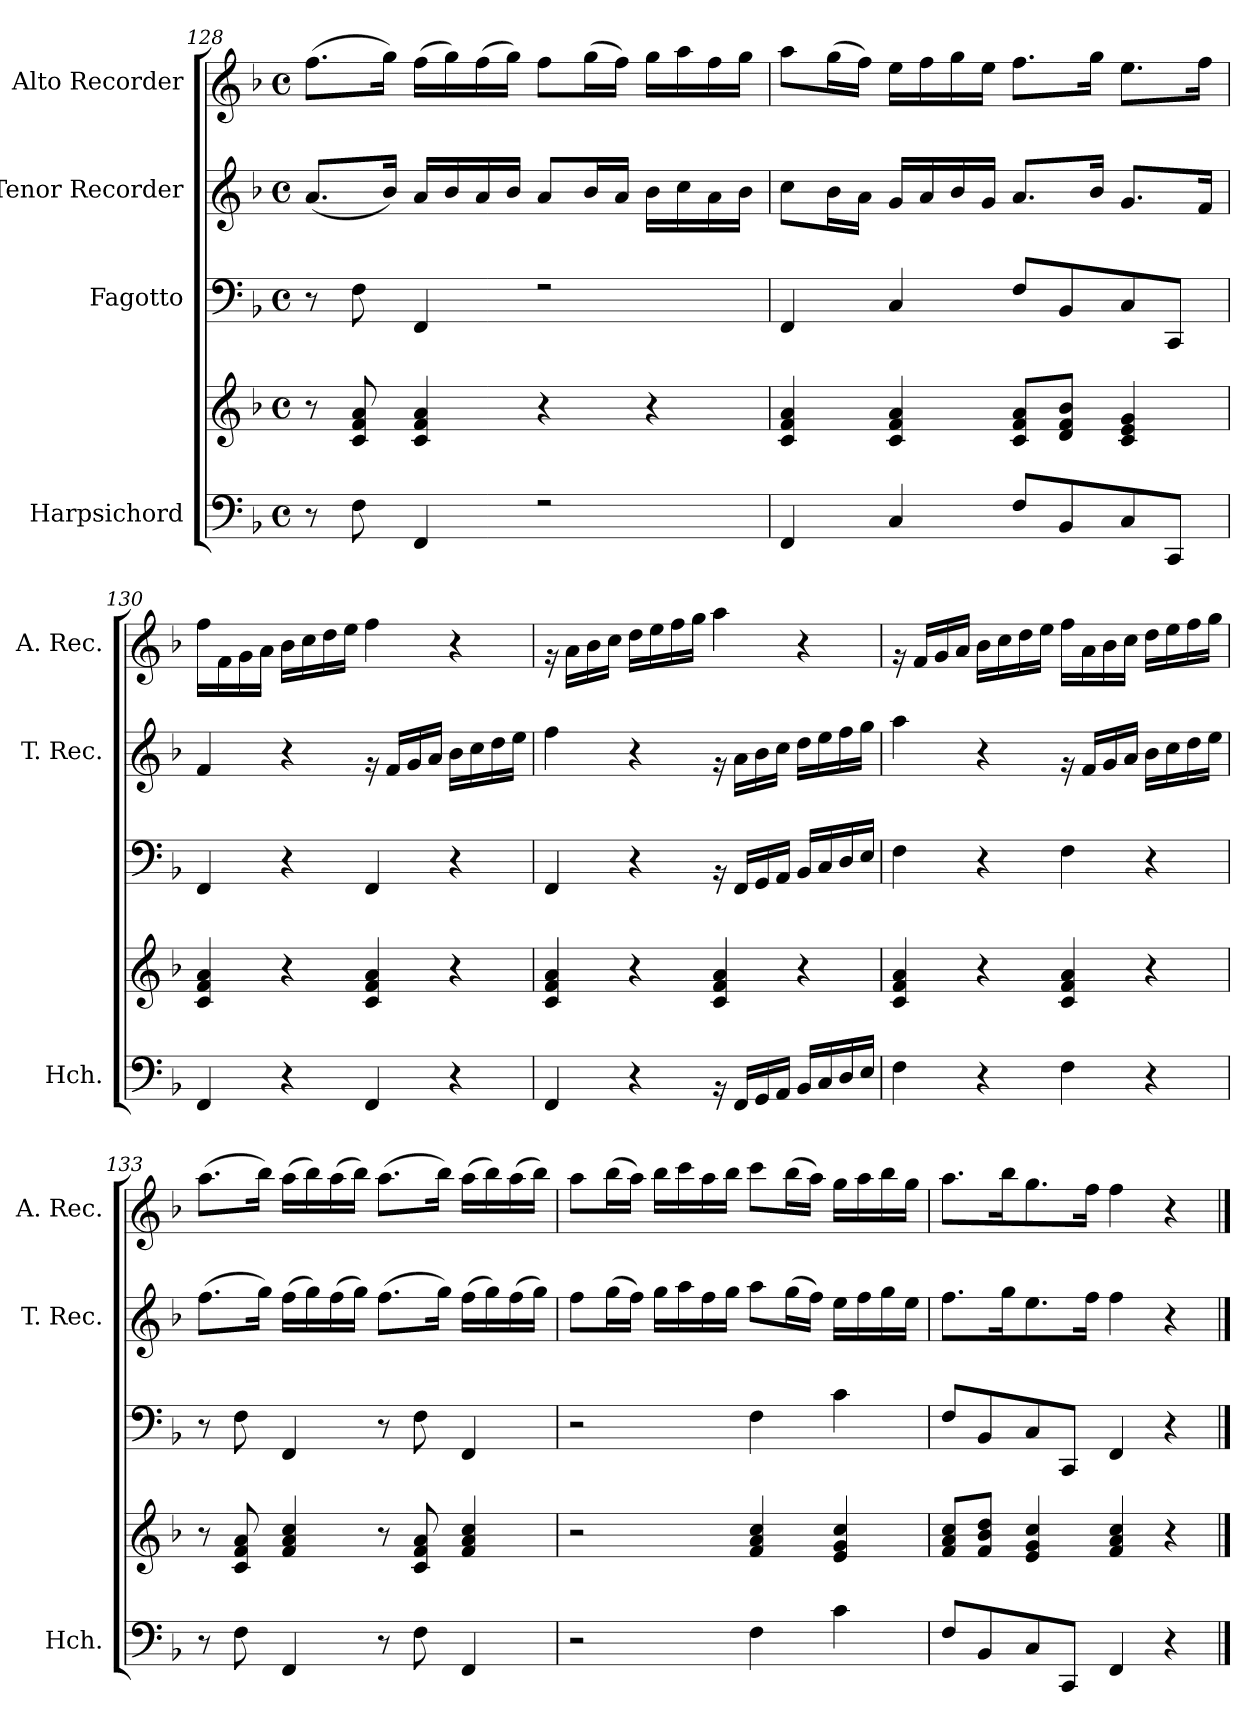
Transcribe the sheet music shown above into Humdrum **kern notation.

**kern	**kern	**kern	**kern	**kern
*part4	*part4	*part3	*part2	*part1
*staff5	*staff4	*staff3	*staff2	*staff1
*I"Harpsichord	*	*I"Fagotto	*I"Tenor Recorder	*I"Alto Recorder
*I'Hch.	*	*	*I'T. Rec.	*I'A. Rec.
*clefF4	*clefG2	*clefF4	*clefG2	*clefG2
*k[b-]	*k[b-]	*k[b-]	*k[b-]	*k[b-]
*M4/4	*M4/4	*M4/4	*M4/4	*M4/4
*met(c)	*met(c)	*met(c)	*met(c)	*met(c)
=128	=128	=128	=128	=128
8r	8r	8r	(8.a/L	(8.ff\L
8F\	8c/ 8f/ 8a/	8F\	.	.
.	.	.	16b-/Jk)	16gg\Jk)
4FF/	4c/ 4f/ 4a/	4FF/	16a/LL	(16ff\LL
.	.	.	16b-/	16gg\)
.	.	.	16a/	(16ff\
.	.	.	16b-/JJ	16gg\JJ)
2rF	4r	2rF	8a/L	8ff\L
.	.	.	16b-/L	(16gg\L
.	.	.	16a/JJ	16ff\JJ)
.	4r	.	16b-\LL	16gg\LL
.	.	.	16cc\	16aa\
.	.	.	16a\	16ff\
.	.	.	16b-\JJ	16gg\JJ
=129	=129	=129	=129	=129
4FF/	4c/ 4f/ 4a/	4FF/	8cc\L	8aa\L
.	.	.	16b-\L	(16gg\L
.	.	.	16a\JJ	16ff\JJ)
4C/	4c/ 4f/ 4a/	4C/	16g/LL	16ee\LL
.	.	.	16a/	16ff\
.	.	.	16b-/	16gg\
.	.	.	16g/JJ	16ee\JJ
8F/L	8c/ 8f/ 8a/L	8F/L	8.a/L	8.ff\L
8BB-/	8d/ 8f/ 8b-/J	8BB-/	.	.
.	.	.	16b-/Jk	16gg\Jk
8C/	4c/ 4e/ 4g/	8C/	8.g/L	8.ee\L
8CC/J	.	8CC/J	.	.
.	.	.	16f/Jk	16ff\Jk
=130	=130	=130	=130	=130
4FF/	4c/ 4f/ 4a/	4FF/	4f/	16ff\LL
.	.	.	.	16f\
.	.	.	.	16g\
.	.	.	.	16a\JJ
4r	4r	4r	4r	16b-\LL
.	.	.	.	16cc\
.	.	.	.	16dd\
.	.	.	.	16ee\JJ
4FF/	4c/ 4f/ 4a/	4FF/	16rg	4ff\
.	.	.	16f/LL	.
.	.	.	16g/	.
.	.	.	16a/JJ	.
4r	4r	4r	16b-\LL	4r
.	.	.	16cc\	.
.	.	.	16dd\	.
.	.	.	16ee\JJ	.
!!LO:LB:g=z
=131	=131	=131	=131	=131
4FF/	4c/ 4f/ 4a/	4FF/	4ff\	16rg
.	.	.	.	16a\LL
.	.	.	.	16b-\
.	.	.	.	16cc\JJ
4r	4r	4r	4r	16dd\LL
.	.	.	.	16ee\
.	.	.	.	16ff\
.	.	.	.	16gg\JJ
16rBB	4c/ 4f/ 4a/	16rBB	16rg	4aa\
16FF/LL	.	16FF/LL	16a\LL	.
16GG/	.	16GG/	16b-\	.
16AA/JJ	.	16AA/JJ	16cc\JJ	.
16BB-/LL	4r	16BB-/LL	16dd\LL	4r
16C/	.	16C/	16ee\	.
16D/	.	16D/	16ff\	.
16E/JJ	.	16E/JJ	16gg\JJ	.
=132	=132	=132	=132	=132
4F\	4c/ 4f/ 4a/	4F\	4aa\	16rg
.	.	.	.	16f/LL
.	.	.	.	16g/
.	.	.	.	16a/JJ
4r	4r	4r	4r	16b-\LL
.	.	.	.	16cc\
.	.	.	.	16dd\
.	.	.	.	16ee\JJ
4F\	4c/ 4f/ 4a/	4F\	16rg	16ff\LL
.	.	.	16f/LL	16a\
.	.	.	16g/	16b-\
.	.	.	16a/JJ	16cc\JJ
4r	4r	4r	16b-\LL	16dd\LL
.	.	.	16cc\	16ee\
.	.	.	16dd\	16ff\
.	.	.	16ee\JJ	16gg\JJ
=133	=133	=133	=133	=133
8r	8r	8r	(8.ff\L	(8.aa\L
8F\	8c/ 8f/ 8a/	8F\	.	.
.	.	.	16gg\Jk)	16bb-\Jk)
4FF/	4f/ 4a/ 4cc/	4FF/	(16ff\LL	(16aa\LL
.	.	.	16gg\)	16bb-\)
.	.	.	(16ff\	(16aa\
.	.	.	16gg\JJ)	16bb-\JJ)
8r	8r	8r	(8.ff\L	(8.aa\L
8F\	8c/ 8f/ 8a/	8F\	.	.
.	.	.	16gg\Jk)	16bb-\Jk)
4FF/	4f/ 4a/ 4cc/	4FF/	(16ff\LL	(16aa\LL
.	.	.	16gg\)	16bb-\)
.	.	.	(16ff\	(16aa\
.	.	.	16gg\JJ)	16bb-\JJ)
=134	=134	=134	=134	=134
2r	2r	2r	8ff\L	8aa\L
.	.	.	(16gg\L	(16bb-\L
.	.	.	16ff\JJ)	16aa\JJ)
.	.	.	16gg\LL	16bb-\LL
.	.	.	16aa\	16ccc\
.	.	.	16ff\	16aa\
.	.	.	16gg\JJ	16bb-\JJ
4F\	4f/ 4a/ 4cc/	4F\	8aa\L	8ccc\L
.	.	.	(16gg\L	(16bb-\L
.	.	.	16ff\JJ)	16aa\JJ)
4c\	4e/ 4g/ 4cc/	4c\	16ee\LL	16gg\LL
.	.	.	16ff\	16aa\
.	.	.	16gg\	16bb-\
.	.	.	16ee\JJ	16gg\JJ
=135	=135	=135	=135	=135
8F/L	8f/ 8a/ 8cc/L	8F/L	8.ff\L	8.aa\L
8BB-/	8f/ 8b-/ 8dd/J	8BB-/	.	.
.	.	.	16gg\K	16bb-\K
8C/	4e/ 4g/ 4cc/	8C/	8.ee\	8.gg\
8CC/J	.	8CC/J	.	.
.	.	.	16ff\Jk	16ff\Jk
4FF/	4f/ 4a/ 4cc/	4FF/	4ff\	4ff\
4r	4r	4r	4r	4r
==	==	==	==	==
*-	*-	*-	*-	*-
